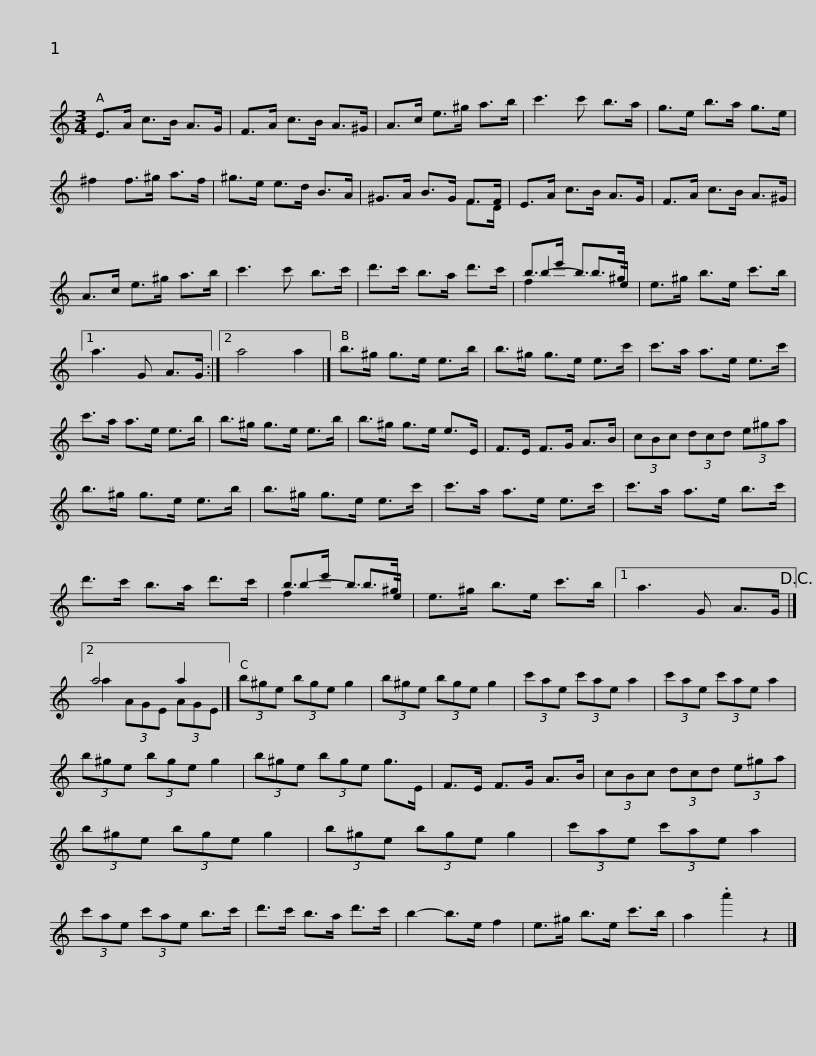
X:1
%%score ( 1 2 3 )
L:1/8
M:3/4
I:linebreak $
K:C
V:1 treble
V:2 treble
V:3 treble
V:1
 E>A c>B A>G | F>A c>B A>^G | A>c e>^g a>b | c'3 c' b>a | g>e b>a g>e | %5
 ^f2 f>^g a>f |$ ^g>e e>d B>A | ^G>A B>G F>F | E>A c>B A>G | F>A c>B A>^G | %10
 A>c e>^g a>b | c'3 c' b>c' |$ d'>c' b>a d'>c' | b>e' b>^g | e>^g b>e c'>b |1 %15
 a3 G A>G :|2 a4 a2 |] b>^g g>e e>b |$ b>^g g>e e>c' | c'>a a>e e>c' | %20
 c'>a a>e e>b | b>^g g>e e>b | b>^g g>e e>E | F>E F>G A>B |$ (3cBc (3dcd (3e^ga | %25
 b>^g g>e e>b | b>^g g>e e>c' | c'>a a>e e>c' | c'>a a>e b>c' |$ d'>c' b>a d'>c' | %30
 b>e' b>^g | e>^g b>e c'>b |1 a3 G A>G!D.C.! |]2 a4 a2 |]$ (3b^ge (3bge g2 | %35
 (3b^ge (3bge g2 | (3c'ae (3c'ae a2 | (3c'ae (3c'ae a2 | (3b^ge (3bge g2 |$ (3b^ge (3bge g>E | %40
 F>E F>G A>B | (3cBc (3dcd (3e^ga | (3b^ge (3bge g2 | (3b^ge (3bge g2 |$ (3c'ae (3c'ae a2 | %45
 (3c'ae (3c'ae b>c' | d'>c' b>a d'>c' | b2- b>e f2 | e>^g b>e c'>b | a2 .a'2 z2 |] %50
V:2
 x6 | x6 | x6 | x6 | x6 | %5
 x6 |$ x6 | x4 F>D | x6 | x6 | %10
 x6 | x6 |$ x6 | b2- b>e | x6 |1 %15
 x6 :|2 x6 |] x6 |$ x6 | x6 | %20
 x6 | x6 | x6 | x6 |$ x6 | %25
 x6 | x6 | x6 | x6 |$ x6 | %30
 b2- b>e | x6 |1 x6 |]2 a2 (3AGE (3AGE |]$ x6 | %35
 x6 | x6 | x6 | x6 |$ x6 | %40
 x6 | x6 | x6 | x6 |$ x6 | %45
 x6 | x6 | x6 | x6 | x6 |] %50
V:3
 x6 | x6 | x6 | x6 | x6 | %5
 x6 |$ x6 | x6 | x6 | x6 | %10
 x6 | x6 |$ x6 | f2 x2 | x6 |1 %15
 x6 :|2 x6 |] x6 |$ x6 | x6 | %20
 x6 | x6 | x6 | x6 |$ x6 | %25
 x6 | x6 | x6 | x6 |$ x6 | %30
 f2 x2 | x6 |1 x6 |]2 x6 |]$ x6 | %35
 x6 | x6 | x6 | x6 |$ x6 | %40
 x6 | x6 | x6 | x6 |$ x6 | %45
 x6 | x6 | x6 | x6 | x6 |] %50
